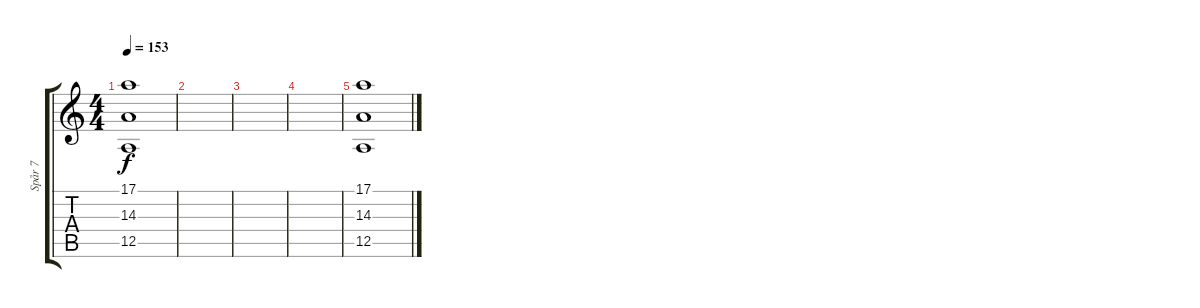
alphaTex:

\track ("Spår 7" "Spår 7") {instrument tubularbells}
\staff {score tabs}
\tuning (E4 B3 G3 D3 A2 E2) {hide}
\ts (4 4)
\tempo 153
\clef g2
\ks c
(17.1 14.3 12.5).1{dy f} |
|
|
|
(17.1 14.3 12.5).1
